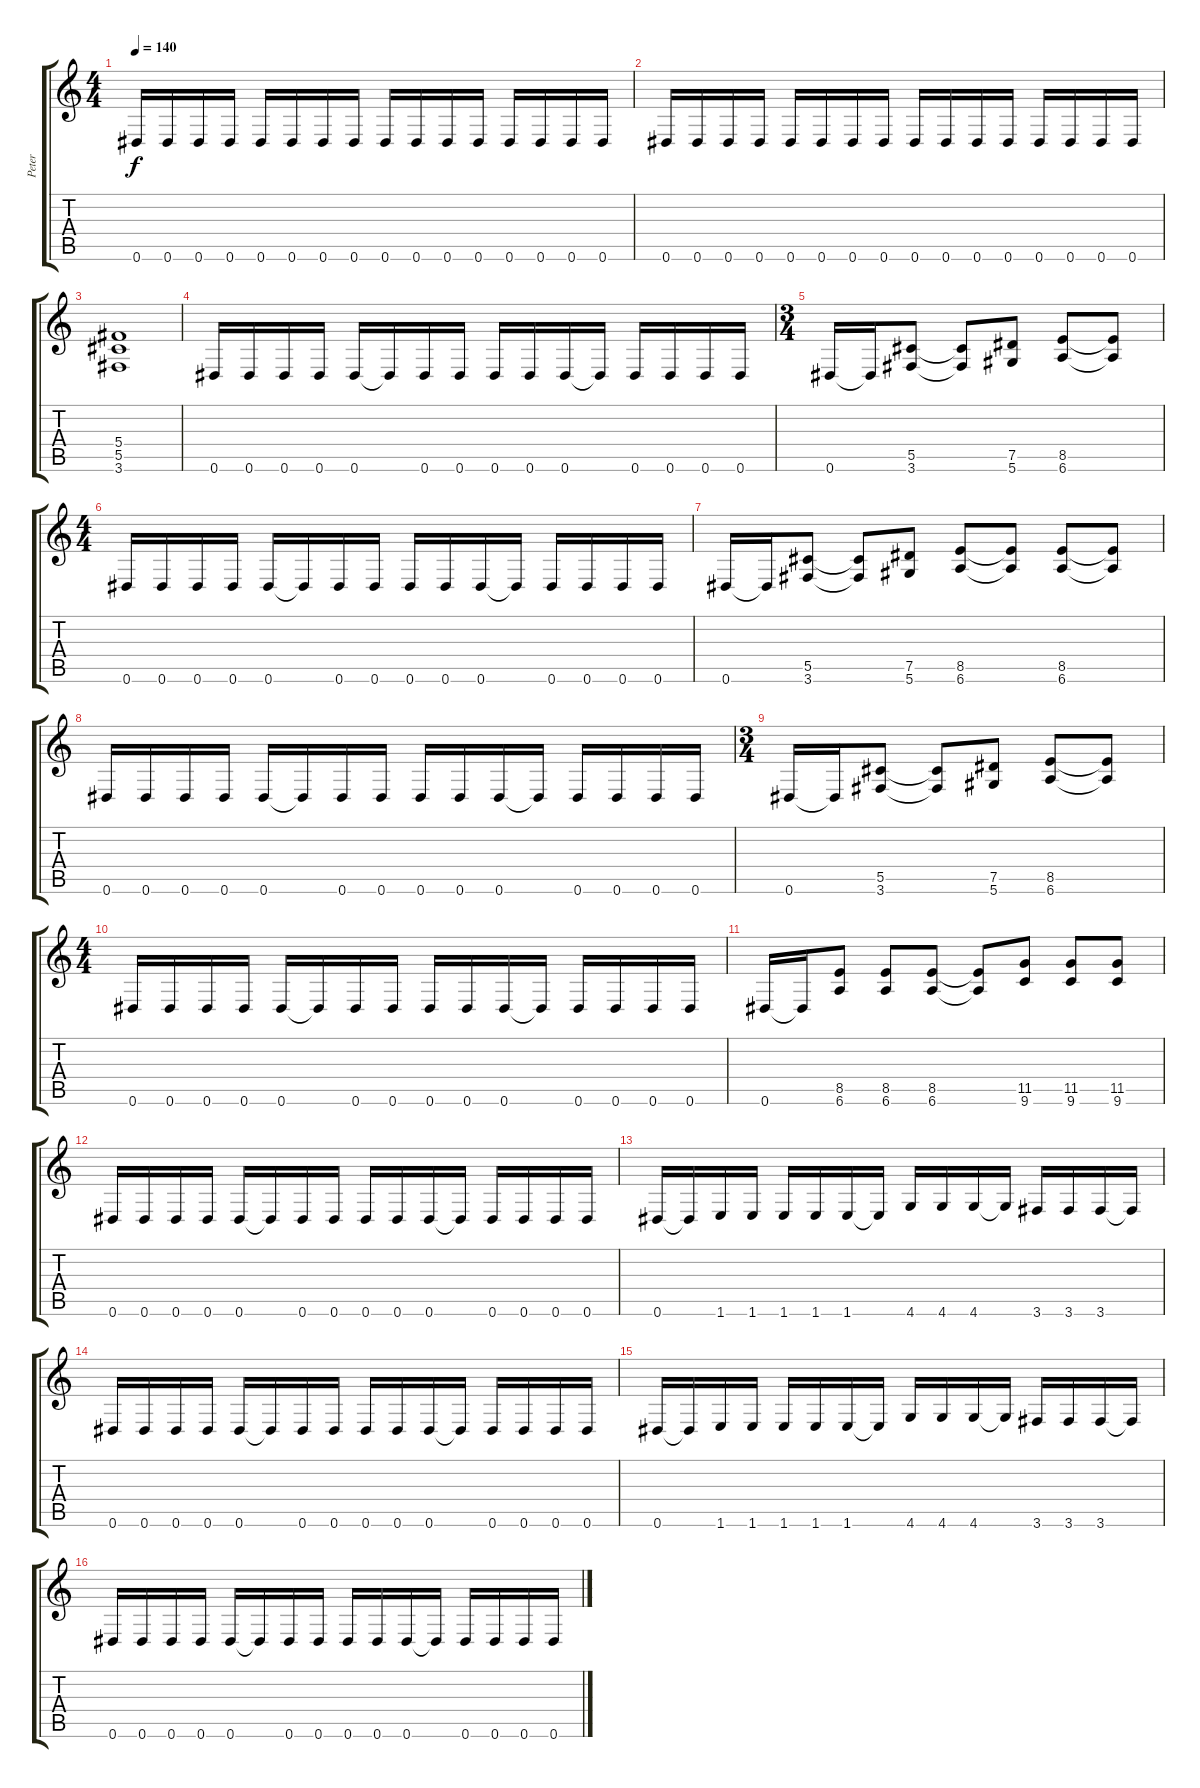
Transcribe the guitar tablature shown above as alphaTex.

\track ("Peter" "Peter") {instrument distortionguitar}
\staff {score tabs}
\tuning (Eb4 Bb3 Gb3 Db3 Ab2 Eb2) {hide}
\ts (4 4)
\tempo 140
\clef g2
\ks c
0.6.16{dy f} 0.6.16 0.6.16 0.6.16 0.6.16 0.6.16 0.6.16 0.6.16 0.6.16 0.6.16 0.6.16 0.6.16 0.6.16 0.6.16 0.6.16 0.6.16 |
0.6.16 0.6.16 0.6.16 0.6.16 0.6.16 0.6.16 0.6.16 0.6.16 0.6.16 0.6.16 0.6.16 0.6.16 0.6.16 0.6.16 0.6.16 0.6.16 |
(5.4 5.5 3.6).1 |
0.6.16 0.6.16 0.6.16 0.6.16 0.6.16 0.6{t}.16 0.6.16 0.6.16 0.6.16 0.6.16 0.6.16 0.6{t}.16 0.6.16 0.6.16 0.6.16 0.6.16 |
\ts (3 4)
0.6.16 0.6{t}.16 (5.5 3.6).8 (5.5{t} 3.6{t}).8 (7.5 5.6).8 (8.5 6.6).8 (8.5{t} 6.6{t}).8 |
\ts (4 4)
0.6.16 0.6.16 0.6.16 0.6.16 0.6.16 0.6{t}.16 0.6.16 0.6.16 0.6.16 0.6.16 0.6.16 0.6{t}.16 0.6.16 0.6.16 0.6.16 0.6.16 |
0.6.16 0.6{t}.16 (5.5 3.6).8 (5.5{t} 3.6{t}).8 (7.5 5.6).8 (8.5 6.6).8 (8.5{t} 6.6{t}).8 (8.5 6.6).8 (8.5{t} 6.6{t}).8 |
0.6.16 0.6.16 0.6.16 0.6.16 0.6.16 0.6{t}.16 0.6.16 0.6.16 0.6.16 0.6.16 0.6.16 0.6{t}.16 0.6.16 0.6.16 0.6.16 0.6.16 |
\ts (3 4)
0.6.16 0.6{t}.16 (5.5 3.6).8 (5.5{t} 3.6{t}).8 (7.5 5.6).8 (8.5 6.6).8 (8.5{t} 6.6{t}).8 |
\ts (4 4)
0.6.16 0.6.16 0.6.16 0.6.16 0.6.16 0.6{t}.16 0.6.16 0.6.16 0.6.16 0.6.16 0.6.16 0.6{t}.16 0.6.16 0.6.16 0.6.16 0.6.16 |
0.6.16 0.6{t}.16 (8.5 6.6).8 (8.5 6.6).8 (8.5 6.6).8 (8.5{t} 6.6{t}).8 (11.5 9.6).8 (11.5 9.6).8 (11.5 9.6).8 |
0.6.16 0.6.16 0.6.16 0.6.16 0.6.16 0.6{t}.16 0.6.16 0.6.16 0.6.16 0.6.16 0.6.16 0.6{t}.16 0.6.16 0.6.16 0.6.16 0.6.16 |
0.6.16 0.6{t}.16 1.6.16 1.6.16 1.6.16 1.6.16 1.6.16 1.6{t}.16 4.6.16 4.6.16 4.6.16 4.6{t}.16 3.6.16 3.6.16 3.6.16 3.6{t}.16 |
0.6.16 0.6.16 0.6.16 0.6.16 0.6.16 0.6{t}.16 0.6.16 0.6.16 0.6.16 0.6.16 0.6.16 0.6{t}.16 0.6.16 0.6.16 0.6.16 0.6.16 |
0.6.16 0.6{t}.16 1.6.16 1.6.16 1.6.16 1.6.16 1.6.16 1.6{t}.16 4.6.16 4.6.16 4.6.16 4.6{t}.16 3.6.16 3.6.16 3.6.16 3.6{t}.16 |
0.6.16 0.6.16 0.6.16 0.6.16 0.6.16 0.6{t}.16 0.6.16 0.6.16 0.6.16 0.6.16 0.6.16 0.6{t}.16 0.6.16 0.6.16 0.6.16 0.6.16
